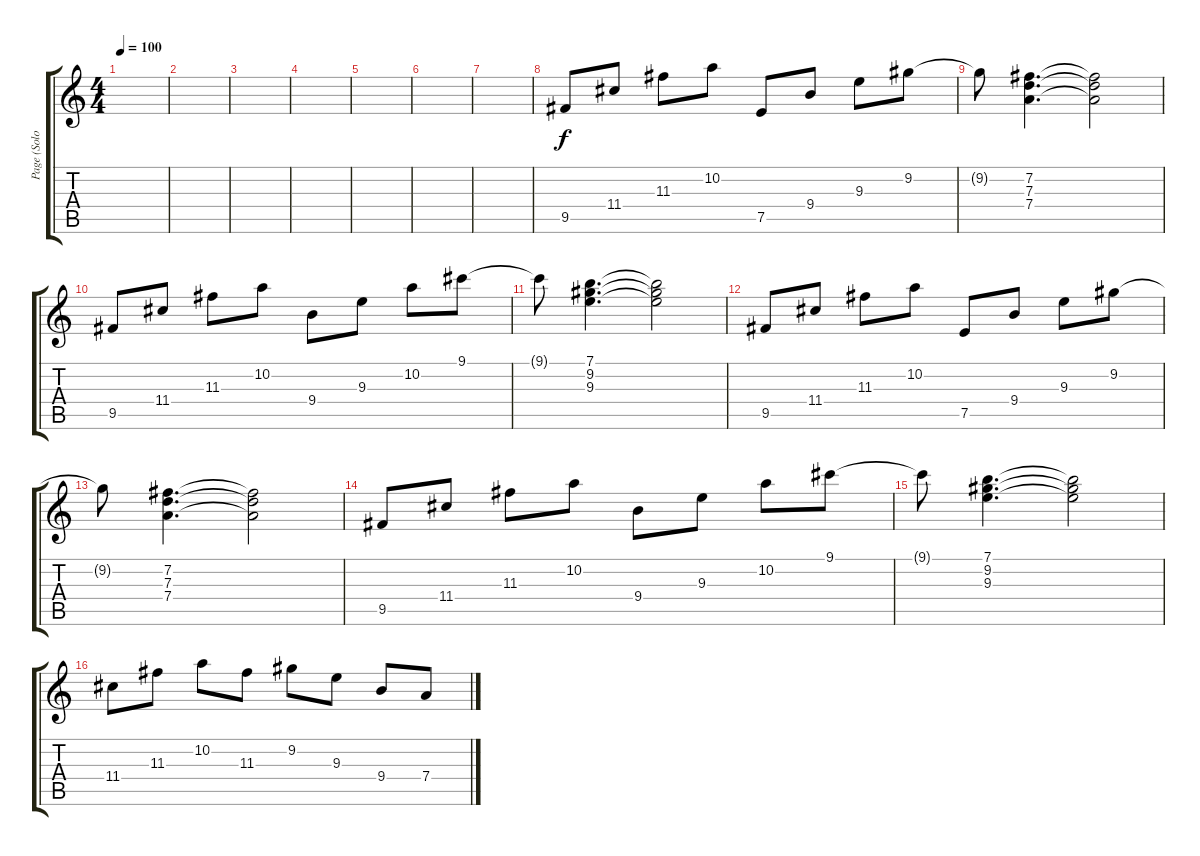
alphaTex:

\track ("Page (Solo and Fills)" "Page (Solo") {instrument overdrivenguitar}
\staff {score tabs}
\tuning (E4 B3 G3 D3 A2 E2) {hide}
\ts (4 4)
\tempo 100
\clef g2
\ks c
|
|
|
|
|
|
|
9.5.8 11.4.8 11.3.8 10.2.8 7.5.8 9.4.8 9.3.8 9.2.8 |
9.2{t}.8 (7.2 7.3 7.4).4{d} (7.2{t} 7.3{t} 7.4{t}).2 |
9.5.8 11.4.8 11.3.8 10.2.8 9.4.8 9.3.8 10.2.8 9.1.8 |
9.1{t}.8 (7.1 9.2 9.3).4{d} (7.1{t} 9.2{t} 9.3{t}).2 |
9.5.8 11.4.8 11.3.8 10.2.8 7.5.8 9.4.8 9.3.8 9.2.8 |
9.2{t}.8 (7.2 7.3 7.4).4{d} (7.2{t} 7.3{t} 7.4{t}).2 |
9.5.8 11.4.8 11.3.8 10.2.8 9.4.8 9.3.8 10.2.8 9.1.8 |
9.1{t}.8 (7.1 9.2 9.3).4{d} (7.1{t} 9.2{t} 9.3{t}).2 |
11.4.8 11.3.8 10.2.8 11.3.8 9.2.8 9.3.8 9.4.8 7.4.8
